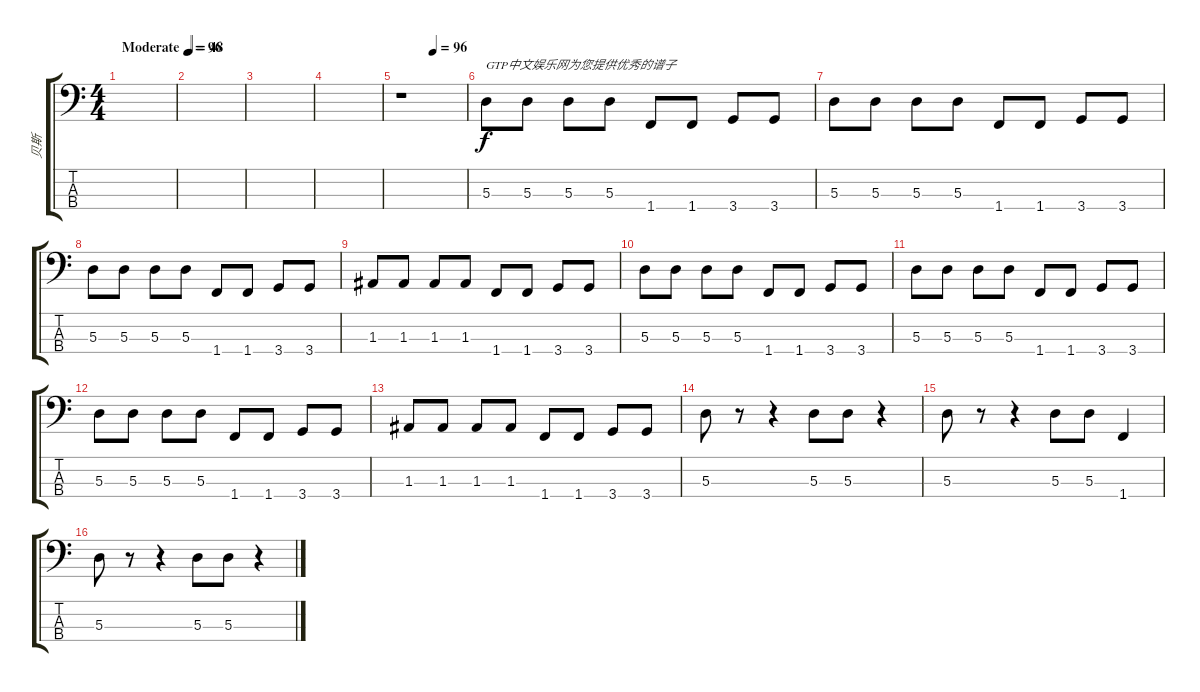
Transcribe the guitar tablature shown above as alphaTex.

\track ("贝斯" "贝斯") {instrument electricbassfinger}
\staff {score tabs}
\tuning (G2 D2 A1 E1) {hide}
\ts (4 4)
\tempo (96 "Moderate")
\clef f4
\ks c
|
\tempo 48
|
|
|
\tempo (96 0.5)
r.1 |
5.3.8{txt "GTP中文娱乐网为您提供优秀的谱子"} 5.3.8 5.3.8 5.3.8 1.4.8 1.4.8 3.4.8 3.4.8 |
5.3.8 5.3.8 5.3.8 5.3.8 1.4.8 1.4.8 3.4.8 3.4.8 |
5.3.8 5.3.8 5.3.8 5.3.8 1.4.8 1.4.8 3.4.8 3.4.8 |
1.3.8 1.3.8 1.3.8 1.3.8 1.4.8 1.4.8 3.4.8 3.4.8 |
5.3.8 5.3.8 5.3.8 5.3.8 1.4.8 1.4.8 3.4.8 3.4.8 |
5.3.8 5.3.8 5.3.8 5.3.8 1.4.8 1.4.8 3.4.8 3.4.8 |
5.3.8 5.3.8 5.3.8 5.3.8 1.4.8 1.4.8 3.4.8 3.4.8 |
1.3.8 1.3.8 1.3.8 1.3.8 1.4.8 1.4.8 3.4.8 3.4.8 |
5.3.8 r.8 r.4 5.3.8 5.3.8 r.4 |
5.3.8 r.8 r.4 5.3.8 5.3.8 1.4.4 |
5.3.8 r.8 r.4 5.3.8 5.3.8 r.4
